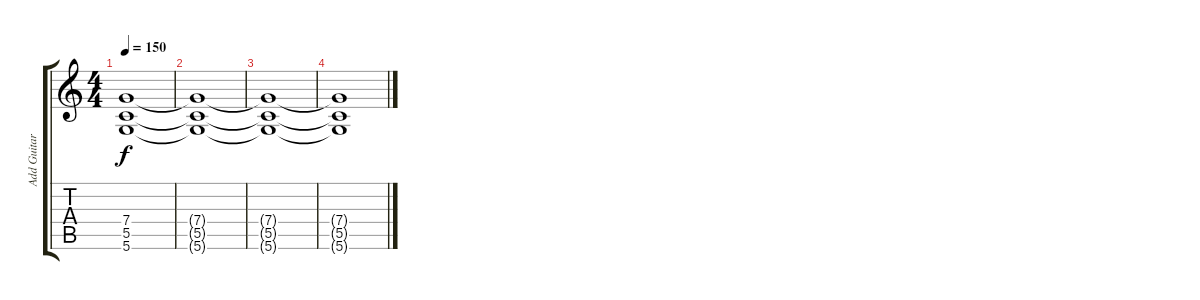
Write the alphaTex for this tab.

\track ("Add Guitar" "Add Guitar") {instrument distortionguitar}
\staff {score tabs}
\tuning (D4 A3 F3 C3 G2 D2) {hide}
\ts (4 4)
\tempo 150
\clef g2
\ks c
(7.4 5.5 5.6).1{dy f} |
(7.4{t} 5.5{t} 5.6{t}).1 |
(7.4{t} 5.5{t} 5.6{t}).1 |
(7.4{t} 5.5{t} 5.6{t}).1
